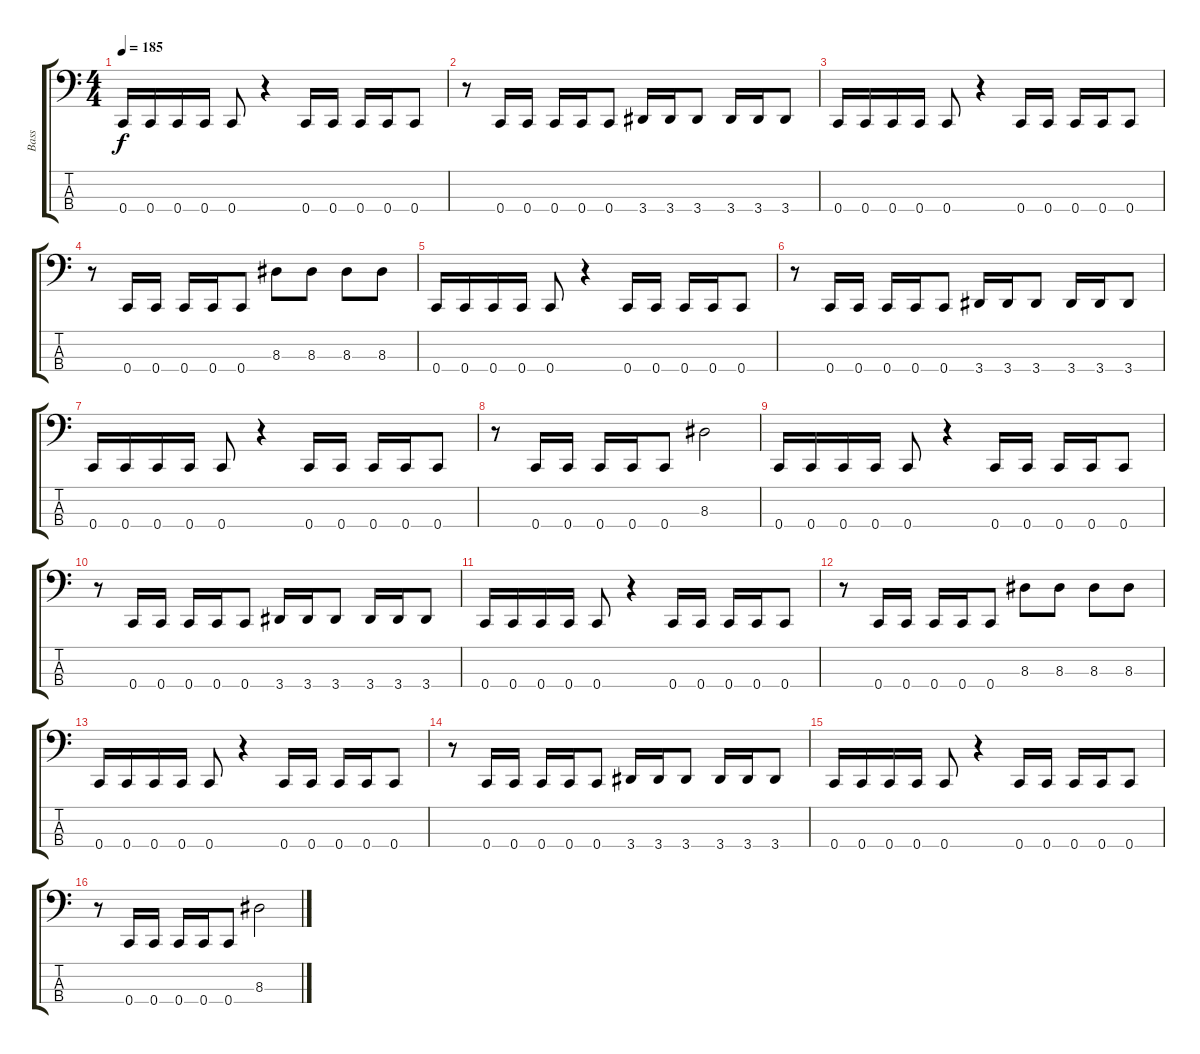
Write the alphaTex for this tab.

\track ("Bass" "Bass") {solo instrument electricbasspick}
\staff {score tabs}
\tuning (F2 C2 G1 C1) {hide}
\ts (4 4)
\tempo 185
\clef f4
\ks c
0.4.16{dy f} 0.4.16 0.4.16 0.4.16 0.4.8 r.4 0.4.16 0.4.16 0.4.16 0.4.16 0.4.8 |
r.8 0.4.16 0.4.16 0.4.16 0.4.16 0.4.8 3.4.16 3.4.16 3.4.8 3.4.16 3.4.16 3.4.8 |
0.4.16 0.4.16 0.4.16 0.4.16 0.4.8 r.4 0.4.16 0.4.16 0.4.16 0.4.16 0.4.8 |
r.8 0.4.16 0.4.16 0.4.16 0.4.16 0.4.8 8.3.8 8.3.8 8.3.8 8.3.8 |
0.4.16 0.4.16 0.4.16 0.4.16 0.4.8 r.4 0.4.16 0.4.16 0.4.16 0.4.16 0.4.8 |
r.8 0.4.16 0.4.16 0.4.16 0.4.16 0.4.8 3.4.16 3.4.16 3.4.8 3.4.16 3.4.16 3.4.8 |
0.4.16 0.4.16 0.4.16 0.4.16 0.4.8 r.4 0.4.16 0.4.16 0.4.16 0.4.16 0.4.8 |
r.8 0.4.16 0.4.16 0.4.16 0.4.16 0.4.8 8.3.2 |
0.4.16 0.4.16 0.4.16 0.4.16 0.4.8 r.4 0.4.16 0.4.16 0.4.16 0.4.16 0.4.8 |
r.8 0.4.16 0.4.16 0.4.16 0.4.16 0.4.8 3.4.16 3.4.16 3.4.8 3.4.16 3.4.16 3.4.8 |
0.4.16 0.4.16 0.4.16 0.4.16 0.4.8 r.4 0.4.16 0.4.16 0.4.16 0.4.16 0.4.8 |
r.8 0.4.16 0.4.16 0.4.16 0.4.16 0.4.8 8.3.8 8.3.8 8.3.8 8.3.8 |
0.4.16 0.4.16 0.4.16 0.4.16 0.4.8 r.4 0.4.16 0.4.16 0.4.16 0.4.16 0.4.8 |
r.8 0.4.16 0.4.16 0.4.16 0.4.16 0.4.8 3.4.16 3.4.16 3.4.8 3.4.16 3.4.16 3.4.8 |
0.4.16 0.4.16 0.4.16 0.4.16 0.4.8 r.4 0.4.16 0.4.16 0.4.16 0.4.16 0.4.8 |
r.8 0.4.16 0.4.16 0.4.16 0.4.16 0.4.8 8.3.2
